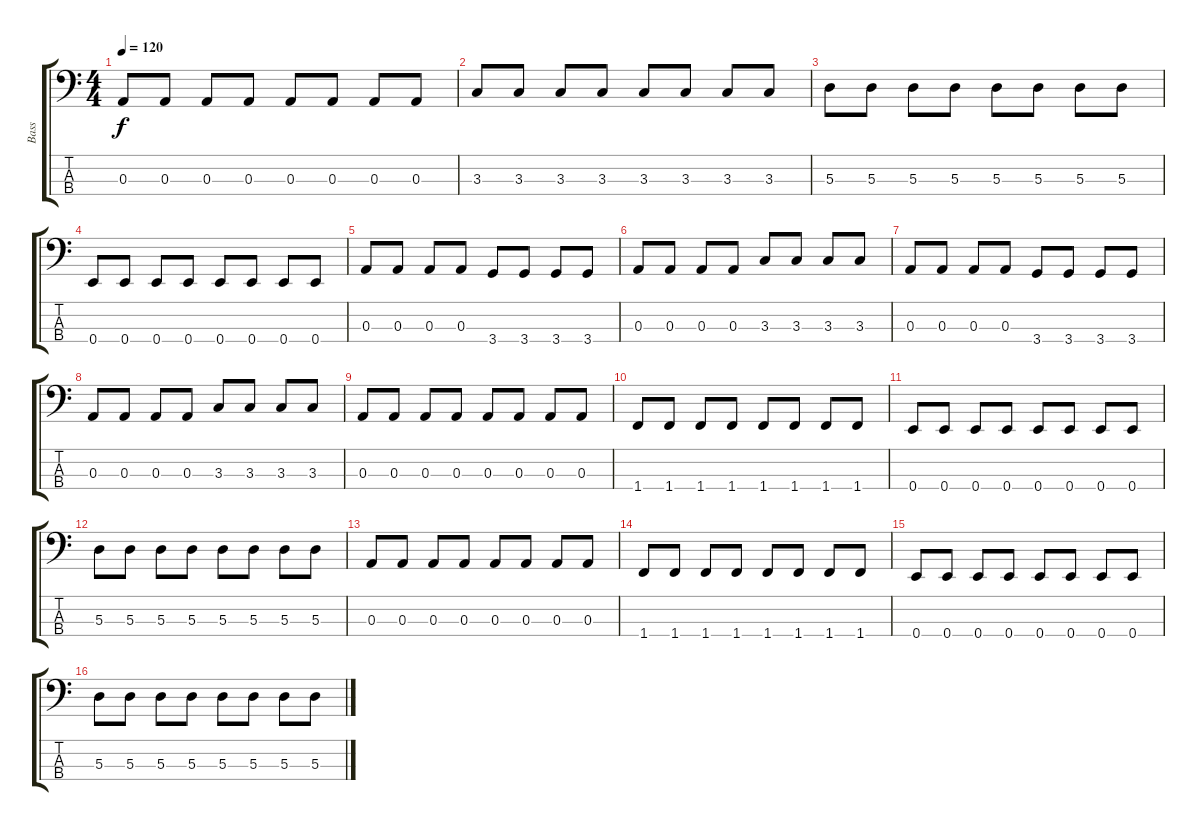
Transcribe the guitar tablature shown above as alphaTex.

\track ("Bass" "Bass") {instrument electricbassfinger}
\staff {score tabs}
\tuning (G2 D2 A1 E1) {hide}
\ts (4 4)
\tempo 120
\clef f4
\ks c
0.3.8{dy f} 0.3.8 0.3.8 0.3.8 0.3.8 0.3.8 0.3.8 0.3.8 |
3.3.8 3.3.8 3.3.8 3.3.8 3.3.8 3.3.8 3.3.8 3.3.8 |
5.3.8 5.3.8 5.3.8 5.3.8 5.3.8 5.3.8 5.3.8 5.3.8 |
0.4.8 0.4.8 0.4.8 0.4.8 0.4.8 0.4.8 0.4.8 0.4.8 |
0.3.8 0.3.8 0.3.8 0.3.8 3.4.8 3.4.8 3.4.8 3.4.8 |
0.3.8 0.3.8 0.3.8 0.3.8 3.3.8 3.3.8 3.3.8 3.3.8 |
0.3.8 0.3.8 0.3.8 0.3.8 3.4.8 3.4.8 3.4.8 3.4.8 |
0.3.8 0.3.8 0.3.8 0.3.8 3.3.8 3.3.8 3.3.8 3.3.8 |
0.3.8 0.3.8 0.3.8 0.3.8 0.3.8 0.3.8 0.3.8 0.3.8 |
1.4.8 1.4.8 1.4.8 1.4.8 1.4.8 1.4.8 1.4.8 1.4.8 |
0.4.8 0.4.8 0.4.8 0.4.8 0.4.8 0.4.8 0.4.8 0.4.8 |
5.3.8 5.3.8 5.3.8 5.3.8 5.3.8 5.3.8 5.3.8 5.3.8 |
0.3.8 0.3.8 0.3.8 0.3.8 0.3.8 0.3.8 0.3.8 0.3.8 |
1.4.8 1.4.8 1.4.8 1.4.8 1.4.8 1.4.8 1.4.8 1.4.8 |
0.4.8 0.4.8 0.4.8 0.4.8 0.4.8 0.4.8 0.4.8 0.4.8 |
5.3.8 5.3.8 5.3.8 5.3.8 5.3.8 5.3.8 5.3.8 5.3.8
